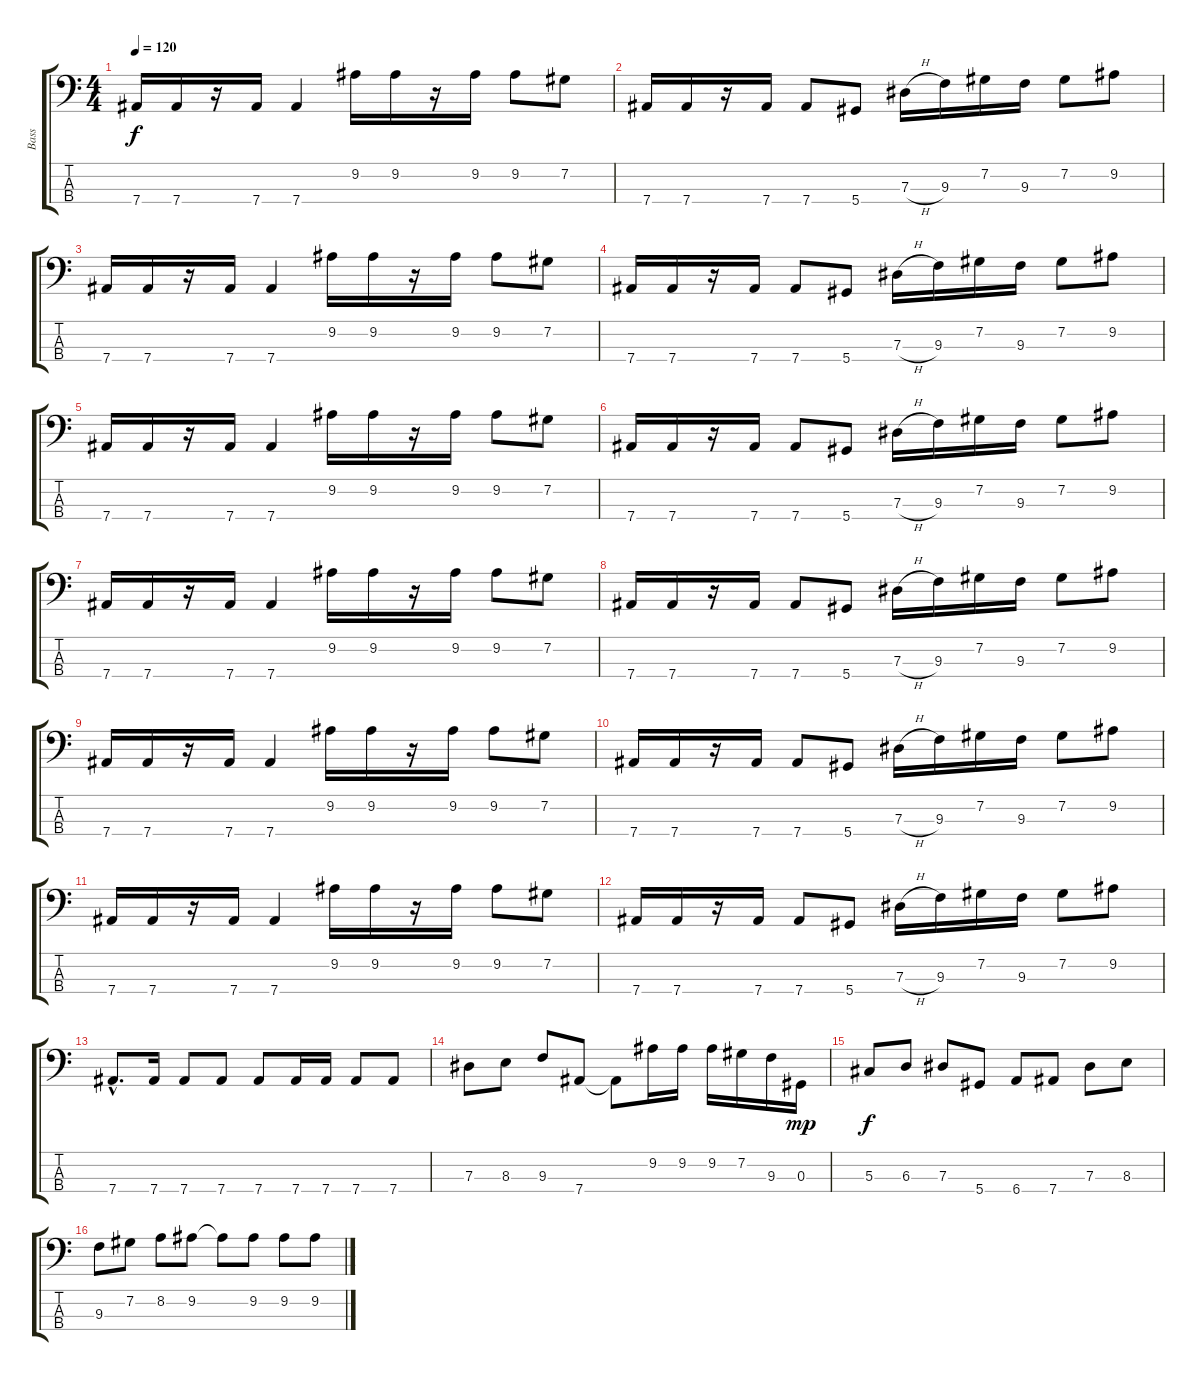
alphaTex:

\track ("Bass" "Bass") {instrument electricbassfinger}
\staff {score tabs}
\tuning (Gb2 Db2 Ab1 Eb1) {hide}
\ts (4 4)
\tempo 120
\clef f4
\ks c
7.4.16{dy f} 7.4.16 r.16 7.4.16 7.4.4 9.2.16 9.2.16 r.16 9.2.16 9.2.8 7.2.8 |
7.4.16 7.4.16 r.16 7.4.16 7.4.8 5.4.8 7.3{h}.16 9.3.16 7.2.16 9.3.16 7.2.8 9.2.8 |
7.4.16 7.4.16 r.16 7.4.16 7.4.4 9.2.16 9.2.16 r.16 9.2.16 9.2.8 7.2.8 |
7.4.16 7.4.16 r.16 7.4.16 7.4.8 5.4.8 7.3{h}.16 9.3.16 7.2.16 9.3.16 7.2.8 9.2.8 |
7.4.16 7.4.16 r.16 7.4.16 7.4.4 9.2.16 9.2.16 r.16 9.2.16 9.2.8 7.2.8 |
7.4.16 7.4.16 r.16 7.4.16 7.4.8 5.4.8 7.3{h}.16 9.3.16 7.2.16 9.3.16 7.2.8 9.2.8 |
7.4.16 7.4.16 r.16 7.4.16 7.4.4 9.2.16 9.2.16 r.16 9.2.16 9.2.8 7.2.8 |
7.4.16 7.4.16 r.16 7.4.16 7.4.8 5.4.8 7.3{h}.16 9.3.16 7.2.16 9.3.16 7.2.8 9.2.8 |
7.4.16 7.4.16 r.16 7.4.16 7.4.4 9.2.16 9.2.16 r.16 9.2.16 9.2.8 7.2.8 |
7.4.16 7.4.16 r.16 7.4.16 7.4.8 5.4.8 7.3{h}.16 9.3.16 7.2.16 9.3.16 7.2.8 9.2.8 |
7.4.16 7.4.16 r.16 7.4.16 7.4.4 9.2.16 9.2.16 r.16 9.2.16 9.2.8 7.2.8 |
7.4.16 7.4.16 r.16 7.4.16 7.4.8 5.4.8 7.3{h}.16 9.3.16 7.2.16 9.3.16 7.2.8 9.2.8 |
7.4{hac}.8{d} 7.4.16 7.4.8 7.4.8 7.4.8 7.4.16 7.4.16 7.4.8 7.4.8 |
7.3.8 8.3.8 9.3.8 7.4.8 7.4{t}.8 9.2.16 9.2.16 9.2.16 7.2.16 9.3.16 0.3.16{dy mp} |
5.3.8{dy f} 6.3.8 7.3.8 5.4.8 6.4.8 7.4.8 7.3.8 8.3.8 |
9.3.8 7.2.8 8.2.8 9.2.8 9.2{t}.8 9.2.8 9.2.8 9.2.8
